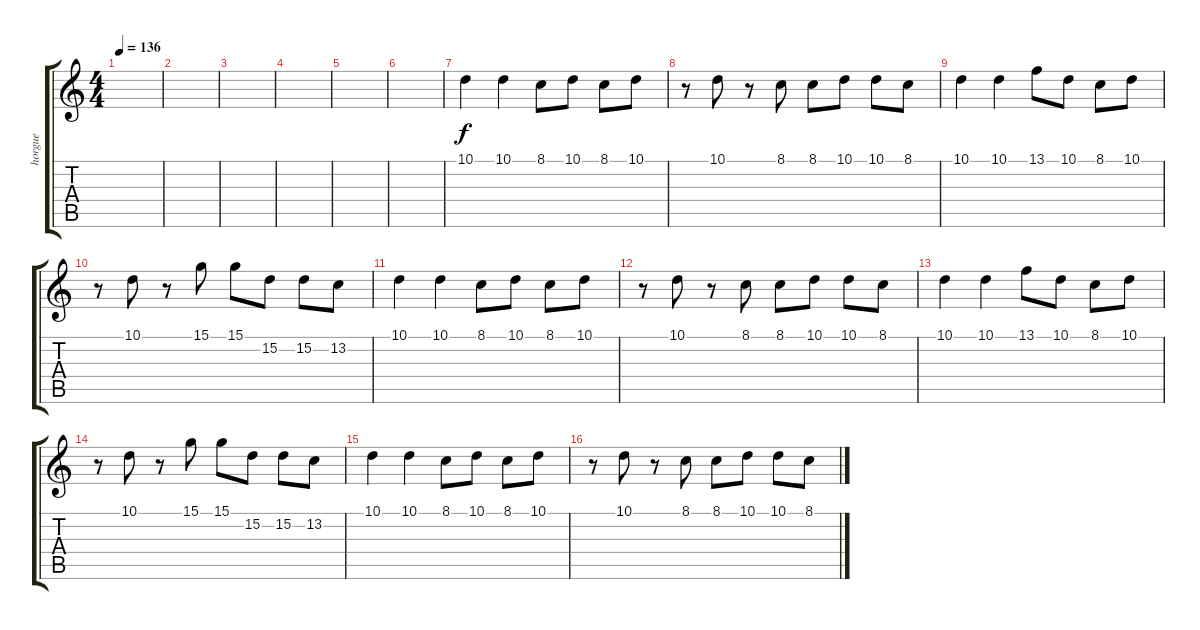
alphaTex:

\track ("horgue" "horgue") {instrument drawbarorgan}
\staff {score tabs}
\tuning (E4 B3 G3 D3 A2 E2) {hide}
\ts (4 4)
\tempo 136
\clef g2
\ks c
|
|
|
|
|
|
10.1.4 10.1.4 8.1.8 10.1.8 8.1.8 10.1.8 |
r.8 10.1.8 r.8 8.1.8 8.1.8 10.1.8 10.1.8 8.1.8 |
10.1.4 10.1.4 13.1.8 10.1.8 8.1.8 10.1.8 |
r.8 10.1.8 r.8 15.1.8 15.1.8 15.2.8 15.2.8 13.2.8 |
10.1.4 10.1.4 8.1.8 10.1.8 8.1.8 10.1.8 |
r.8 10.1.8 r.8 8.1.8 8.1.8 10.1.8 10.1.8 8.1.8 |
10.1.4 10.1.4 13.1.8 10.1.8 8.1.8 10.1.8 |
r.8 10.1.8 r.8 15.1.8 15.1.8 15.2.8 15.2.8 13.2.8 |
10.1.4 10.1.4 8.1.8 10.1.8 8.1.8 10.1.8 |
r.8 10.1.8 r.8 8.1.8 8.1.8 10.1.8 10.1.8 8.1.8
